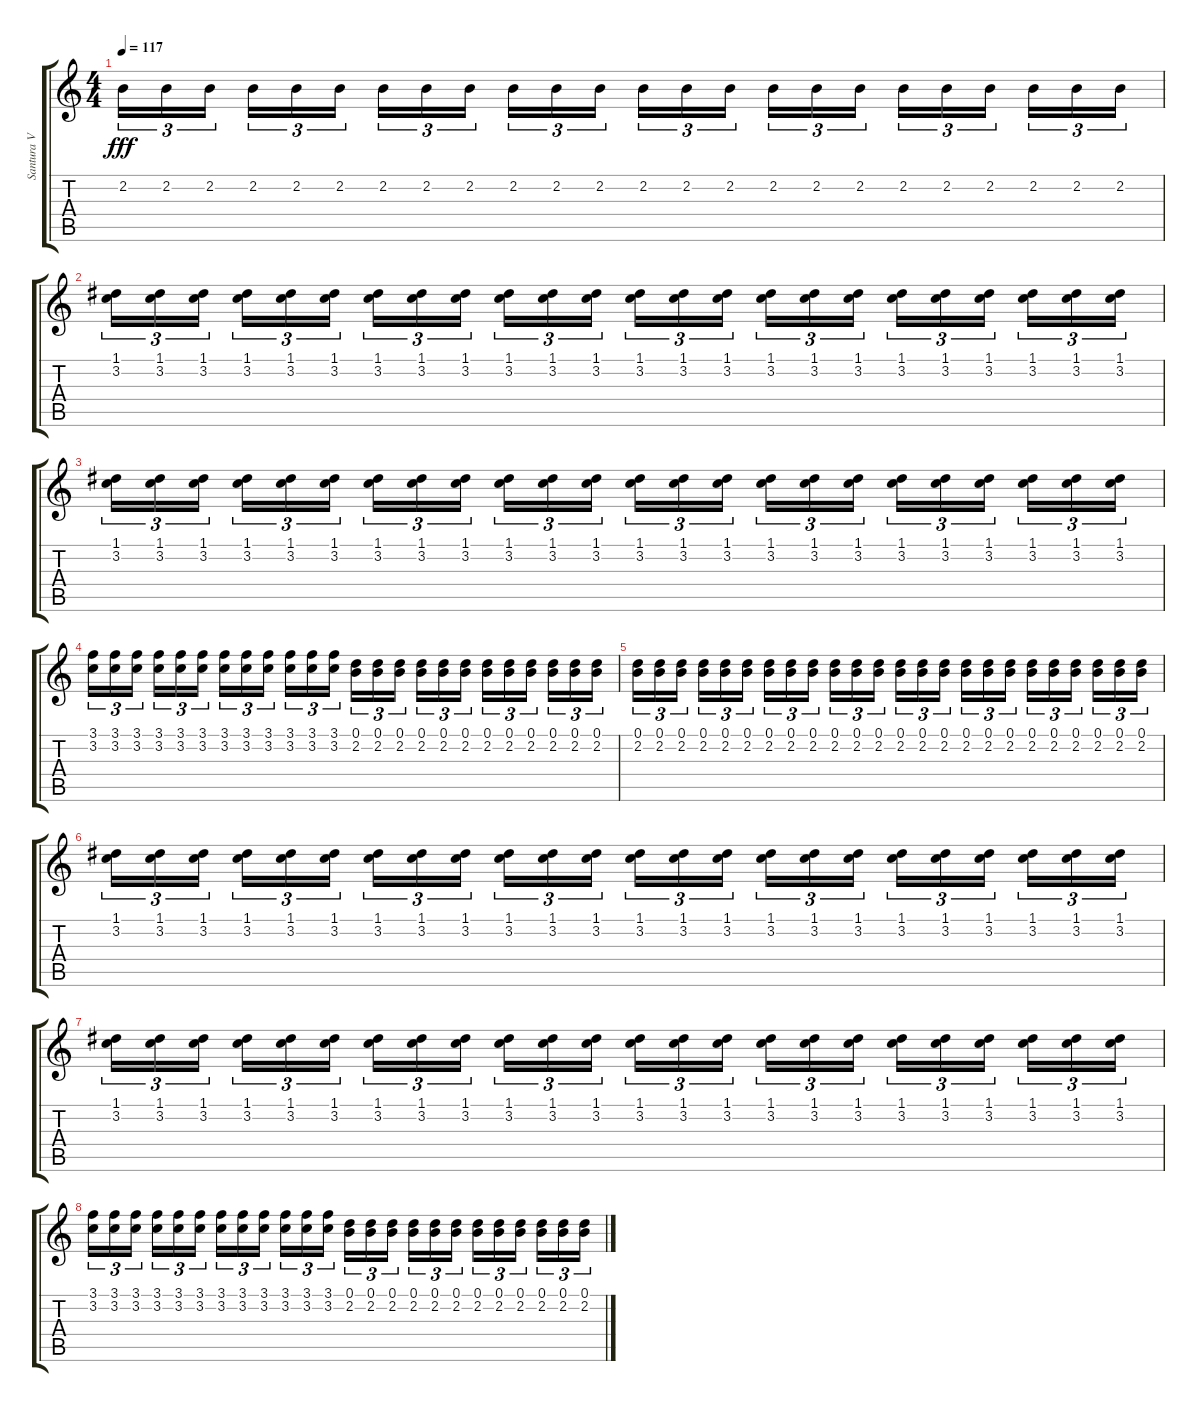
\track ("Santura V" "Santura V") {instrument electricguitarjazz}
\staff {score tabs}
\tuning (D4 A3 F3 C3 G2 D2) {hide}
\ts (4 4)
\tempo 117
\clef g2
\ks c
2.2.16{tu (3 2) dy fff} 2.2.16{tu (3 2)} 2.2.16{tu (3 2) beam splitsecondary} 2.2.16{tu (3 2)} 2.2.16{tu (3 2)} 2.2.16{tu (3 2)} 2.2.16{tu (3 2)} 2.2.16{tu (3 2)} 2.2.16{tu (3 2) beam splitsecondary} 2.2.16{tu (3 2)} 2.2.16{tu (3 2)} 2.2.16{tu (3 2)} 2.2.16{tu (3 2)} 2.2.16{tu (3 2)} 2.2.16{tu (3 2) beam splitsecondary} 2.2.16{tu (3 2)} 2.2.16{tu (3 2)} 2.2.16{tu (3 2)} 2.2.16{tu (3 2)} 2.2.16{tu (3 2)} 2.2.16{tu (3 2) beam splitsecondary} 2.2.16{tu (3 2)} 2.2.16{tu (3 2)} 2.2.16{tu (3 2)} |
(1.1 3.2).16{tu (3 2)} (1.1 3.2).16{tu (3 2)} (1.1 3.2).16{tu (3 2) beam splitsecondary} (1.1 3.2).16{tu (3 2)} (1.1 3.2).16{tu (3 2)} (1.1 3.2).16{tu (3 2)} (1.1 3.2).16{tu (3 2)} (1.1 3.2).16{tu (3 2)} (1.1 3.2).16{tu (3 2) beam splitsecondary} (1.1 3.2).16{tu (3 2)} (1.1 3.2).16{tu (3 2)} (1.1 3.2).16{tu (3 2)} (1.1 3.2).16{tu (3 2)} (1.1 3.2).16{tu (3 2)} (1.1 3.2).16{tu (3 2) beam splitsecondary} (1.1 3.2).16{tu (3 2)} (1.1 3.2).16{tu (3 2)} (1.1 3.2).16{tu (3 2)} (1.1 3.2).16{tu (3 2)} (1.1 3.2).16{tu (3 2)} (1.1 3.2).16{tu (3 2) beam splitsecondary} (1.1 3.2).16{tu (3 2)} (1.1 3.2).16{tu (3 2)} (1.1 3.2).16{tu (3 2)} |
(1.1 3.2).16{tu (3 2)} (1.1 3.2).16{tu (3 2)} (1.1 3.2).16{tu (3 2) beam splitsecondary} (1.1 3.2).16{tu (3 2)} (1.1 3.2).16{tu (3 2)} (1.1 3.2).16{tu (3 2)} (1.1 3.2).16{tu (3 2)} (1.1 3.2).16{tu (3 2)} (1.1 3.2).16{tu (3 2) beam splitsecondary} (1.1 3.2).16{tu (3 2)} (1.1 3.2).16{tu (3 2)} (1.1 3.2).16{tu (3 2)} (1.1 3.2).16{tu (3 2)} (1.1 3.2).16{tu (3 2)} (1.1 3.2).16{tu (3 2) beam splitsecondary} (1.1 3.2).16{tu (3 2)} (1.1 3.2).16{tu (3 2)} (1.1 3.2).16{tu (3 2)} (1.1 3.2).16{tu (3 2)} (1.1 3.2).16{tu (3 2)} (1.1 3.2).16{tu (3 2) beam splitsecondary} (1.1 3.2).16{tu (3 2)} (1.1 3.2).16{tu (3 2)} (1.1 3.2).16{tu (3 2)} |
(3.1 3.2).16{tu (3 2)} (3.1 3.2).16{tu (3 2)} (3.1 3.2).16{tu (3 2) beam splitsecondary} (3.1 3.2).16{tu (3 2)} (3.1 3.2).16{tu (3 2)} (3.1 3.2).16{tu (3 2)} (3.1 3.2).16{tu (3 2)} (3.1 3.2).16{tu (3 2)} (3.1 3.2).16{tu (3 2) beam splitsecondary} (3.1 3.2).16{tu (3 2)} (3.1 3.2).16{tu (3 2)} (3.1 3.2).16{tu (3 2)} (0.1 2.2).16{tu (3 2)} (0.1 2.2).16{tu (3 2)} (0.1 2.2).16{tu (3 2) beam splitsecondary} (0.1 2.2).16{tu (3 2)} (0.1 2.2).16{tu (3 2)} (0.1 2.2).16{tu (3 2)} (0.1 2.2).16{tu (3 2)} (0.1 2.2).16{tu (3 2)} (0.1 2.2).16{tu (3 2) beam splitsecondary} (0.1 2.2).16{tu (3 2)} (0.1 2.2).16{tu (3 2)} (0.1 2.2).16{tu (3 2)} |
(0.1 2.2).16{tu (3 2)} (0.1 2.2).16{tu (3 2)} (0.1 2.2).16{tu (3 2) beam splitsecondary} (0.1 2.2).16{tu (3 2)} (0.1 2.2).16{tu (3 2)} (0.1 2.2).16{tu (3 2)} (0.1 2.2).16{tu (3 2)} (0.1 2.2).16{tu (3 2)} (0.1 2.2).16{tu (3 2) beam splitsecondary} (0.1 2.2).16{tu (3 2)} (0.1 2.2).16{tu (3 2)} (0.1 2.2).16{tu (3 2)} (0.1 2.2).16{tu (3 2)} (0.1 2.2).16{tu (3 2)} (0.1 2.2).16{tu (3 2) beam splitsecondary} (0.1 2.2).16{tu (3 2)} (0.1 2.2).16{tu (3 2)} (0.1 2.2).16{tu (3 2)} (0.1 2.2).16{tu (3 2)} (0.1 2.2).16{tu (3 2)} (0.1 2.2).16{tu (3 2) beam splitsecondary} (0.1 2.2).16{tu (3 2)} (0.1 2.2).16{tu (3 2)} (0.1 2.2).16{tu (3 2)} |
(1.1 3.2).16{tu (3 2)} (1.1 3.2).16{tu (3 2)} (1.1 3.2).16{tu (3 2) beam splitsecondary} (1.1 3.2).16{tu (3 2)} (1.1 3.2).16{tu (3 2)} (1.1 3.2).16{tu (3 2)} (1.1 3.2).16{tu (3 2)} (1.1 3.2).16{tu (3 2)} (1.1 3.2).16{tu (3 2) beam splitsecondary} (1.1 3.2).16{tu (3 2)} (1.1 3.2).16{tu (3 2)} (1.1 3.2).16{tu (3 2)} (1.1 3.2).16{tu (3 2)} (1.1 3.2).16{tu (3 2)} (1.1 3.2).16{tu (3 2) beam splitsecondary} (1.1 3.2).16{tu (3 2)} (1.1 3.2).16{tu (3 2)} (1.1 3.2).16{tu (3 2)} (1.1 3.2).16{tu (3 2)} (1.1 3.2).16{tu (3 2)} (1.1 3.2).16{tu (3 2) beam splitsecondary} (1.1 3.2).16{tu (3 2)} (1.1 3.2).16{tu (3 2)} (1.1 3.2).16{tu (3 2)} |
(1.1 3.2).16{tu (3 2)} (1.1 3.2).16{tu (3 2)} (1.1 3.2).16{tu (3 2) beam splitsecondary} (1.1 3.2).16{tu (3 2)} (1.1 3.2).16{tu (3 2)} (1.1 3.2).16{tu (3 2)} (1.1 3.2).16{tu (3 2)} (1.1 3.2).16{tu (3 2)} (1.1 3.2).16{tu (3 2) beam splitsecondary} (1.1 3.2).16{tu (3 2)} (1.1 3.2).16{tu (3 2)} (1.1 3.2).16{tu (3 2)} (1.1 3.2).16{tu (3 2)} (1.1 3.2).16{tu (3 2)} (1.1 3.2).16{tu (3 2) beam splitsecondary} (1.1 3.2).16{tu (3 2)} (1.1 3.2).16{tu (3 2)} (1.1 3.2).16{tu (3 2)} (1.1 3.2).16{tu (3 2)} (1.1 3.2).16{tu (3 2)} (1.1 3.2).16{tu (3 2) beam splitsecondary} (1.1 3.2).16{tu (3 2)} (1.1 3.2).16{tu (3 2)} (1.1 3.2).16{tu (3 2)} |
(3.1 3.2).16{tu (3 2)} (3.1 3.2).16{tu (3 2)} (3.1 3.2).16{tu (3 2) beam splitsecondary} (3.1 3.2).16{tu (3 2)} (3.1 3.2).16{tu (3 2)} (3.1 3.2).16{tu (3 2)} (3.1 3.2).16{tu (3 2)} (3.1 3.2).16{tu (3 2)} (3.1 3.2).16{tu (3 2) beam splitsecondary} (3.1 3.2).16{tu (3 2)} (3.1 3.2).16{tu (3 2)} (3.1 3.2).16{tu (3 2)} (0.1 2.2).16{tu (3 2)} (0.1 2.2).16{tu (3 2)} (0.1 2.2).16{tu (3 2) beam splitsecondary} (0.1 2.2).16{tu (3 2)} (0.1 2.2).16{tu (3 2)} (0.1 2.2).16{tu (3 2)} (0.1 2.2).16{tu (3 2)} (0.1 2.2).16{tu (3 2)} (0.1 2.2).16{tu (3 2) beam splitsecondary} (0.1 2.2).16{tu (3 2)} (0.1 2.2).16{tu (3 2)} (0.1 2.2).16{tu (3 2)}
